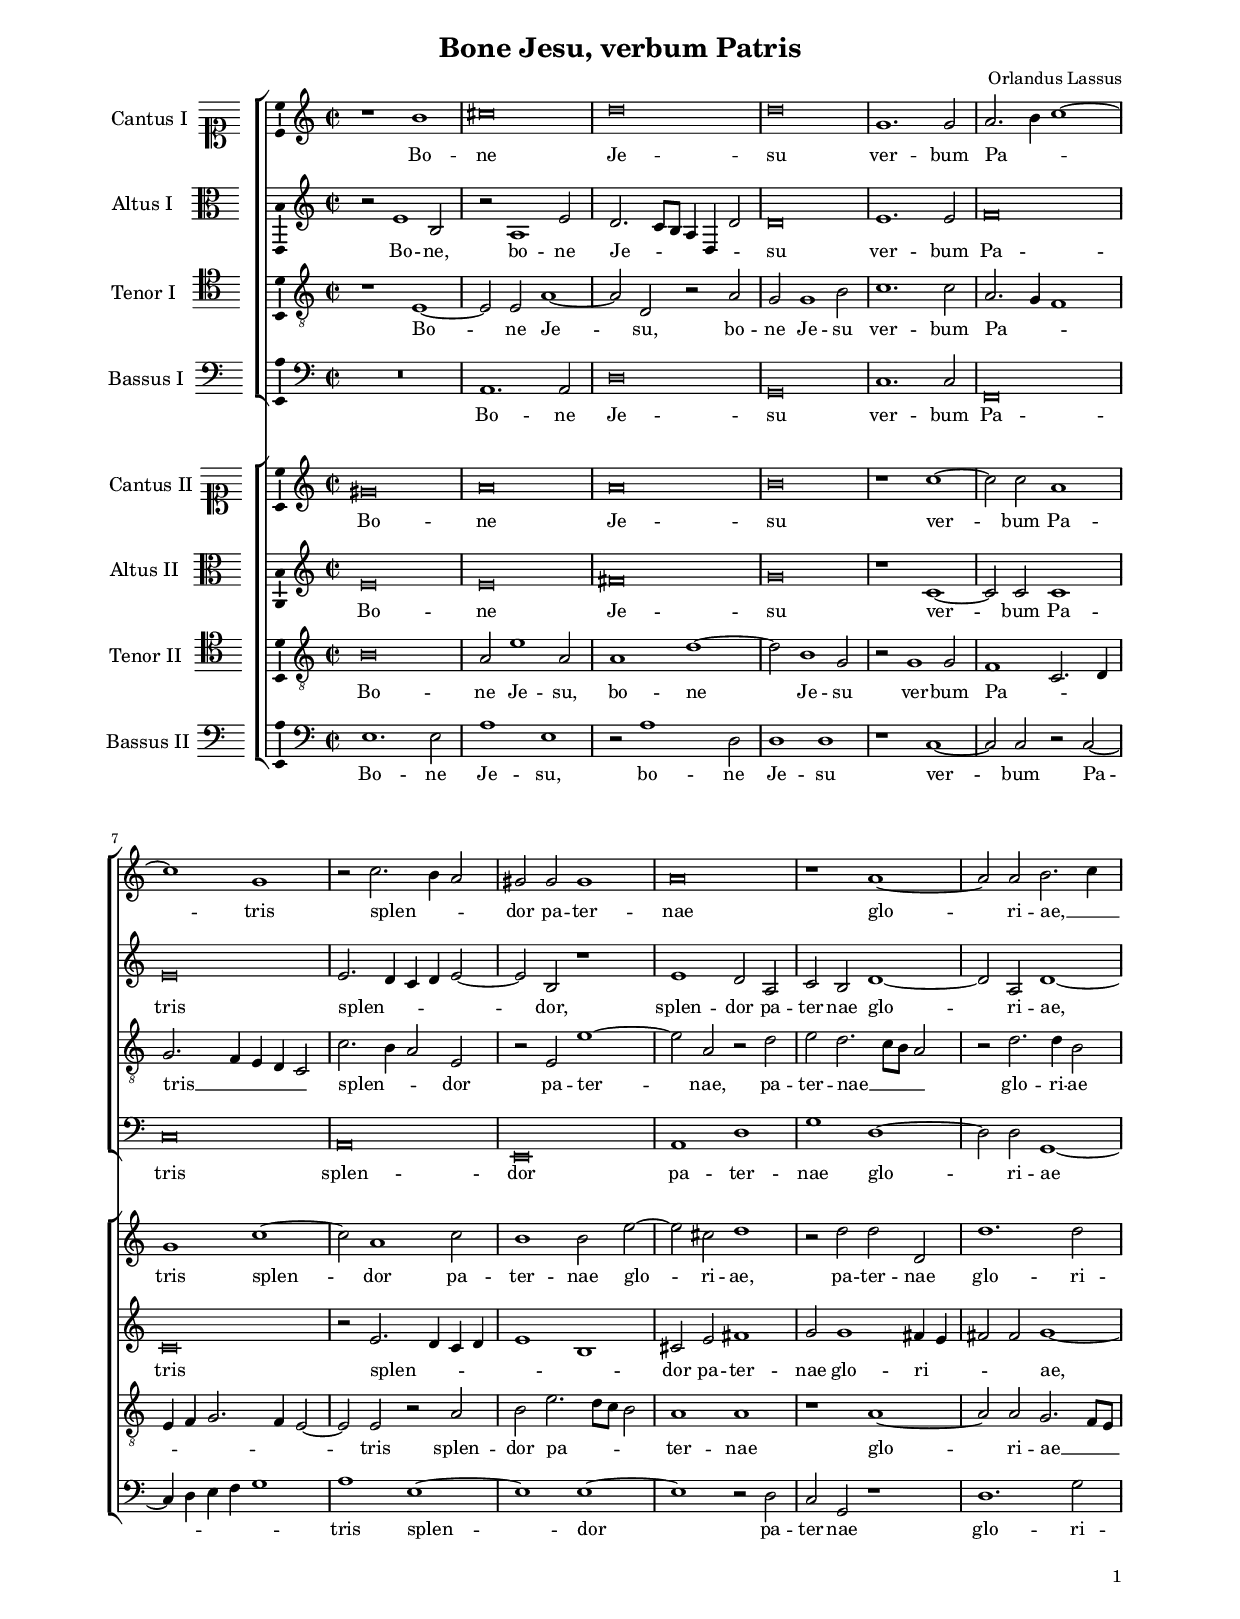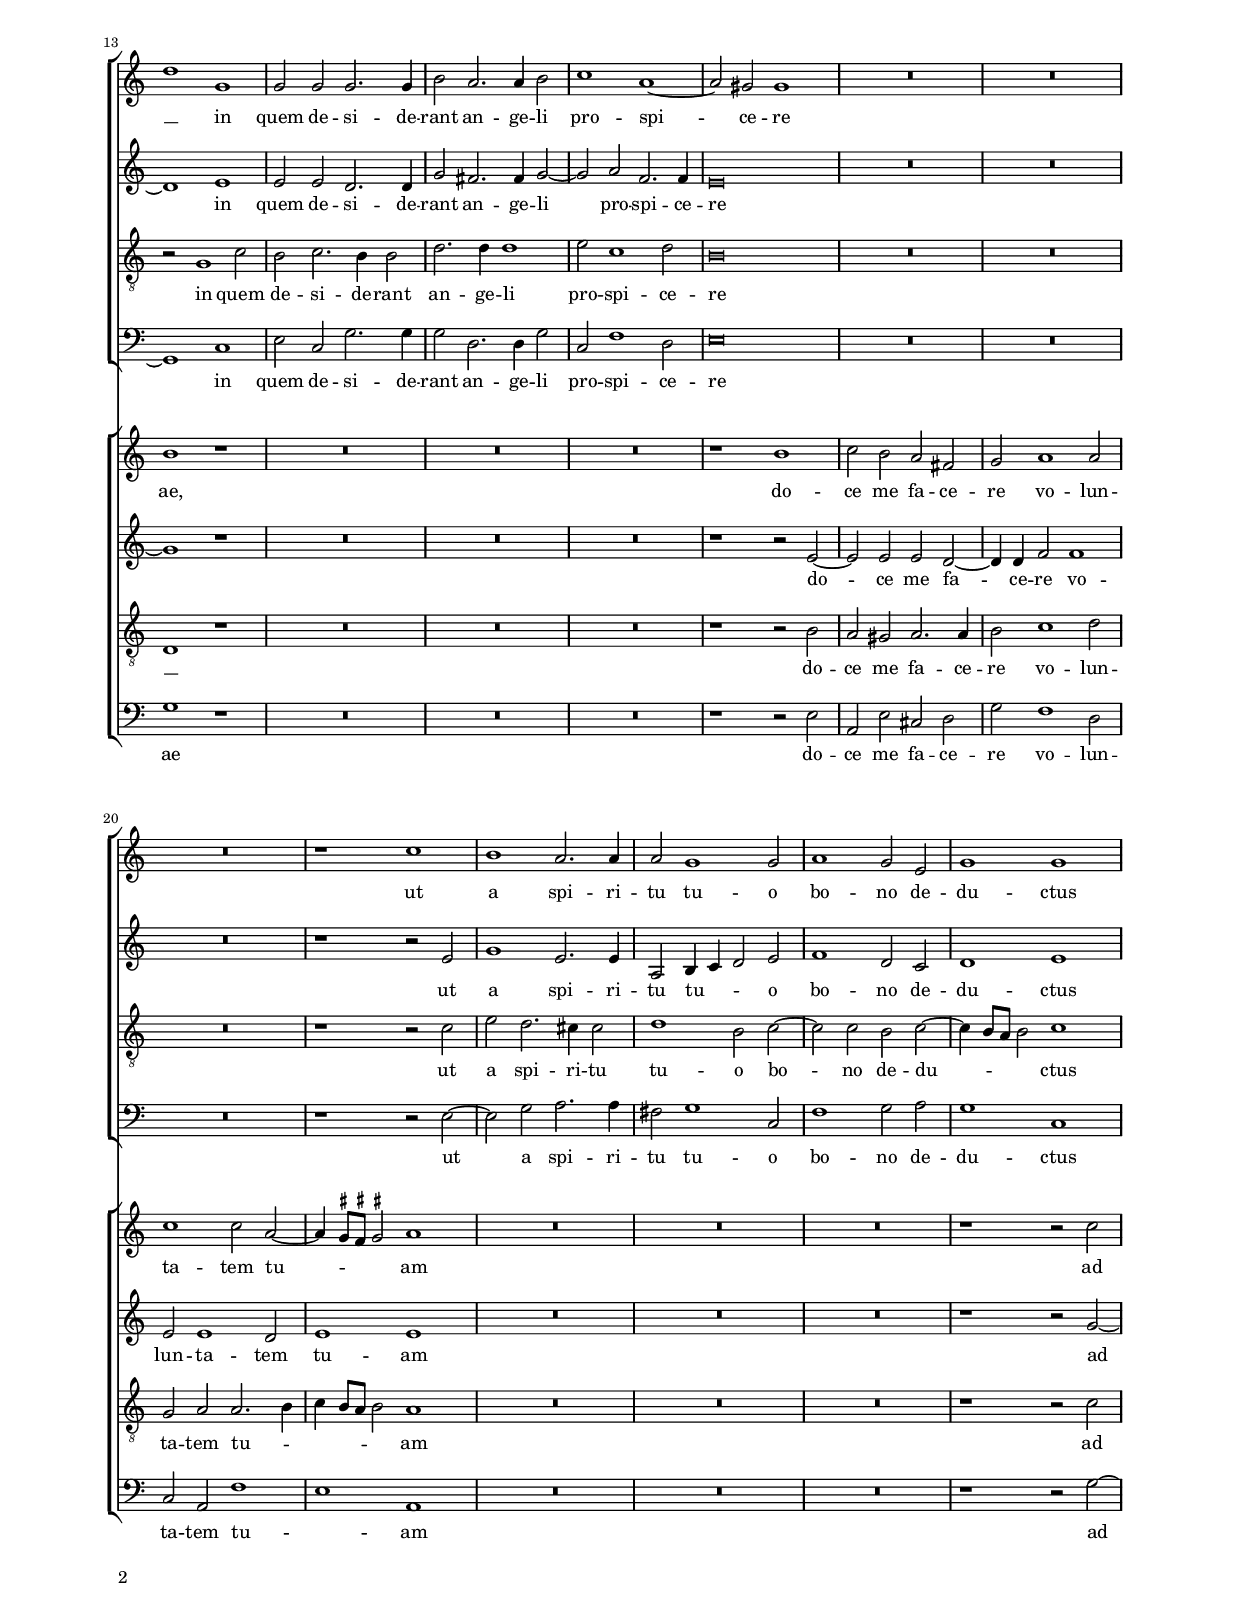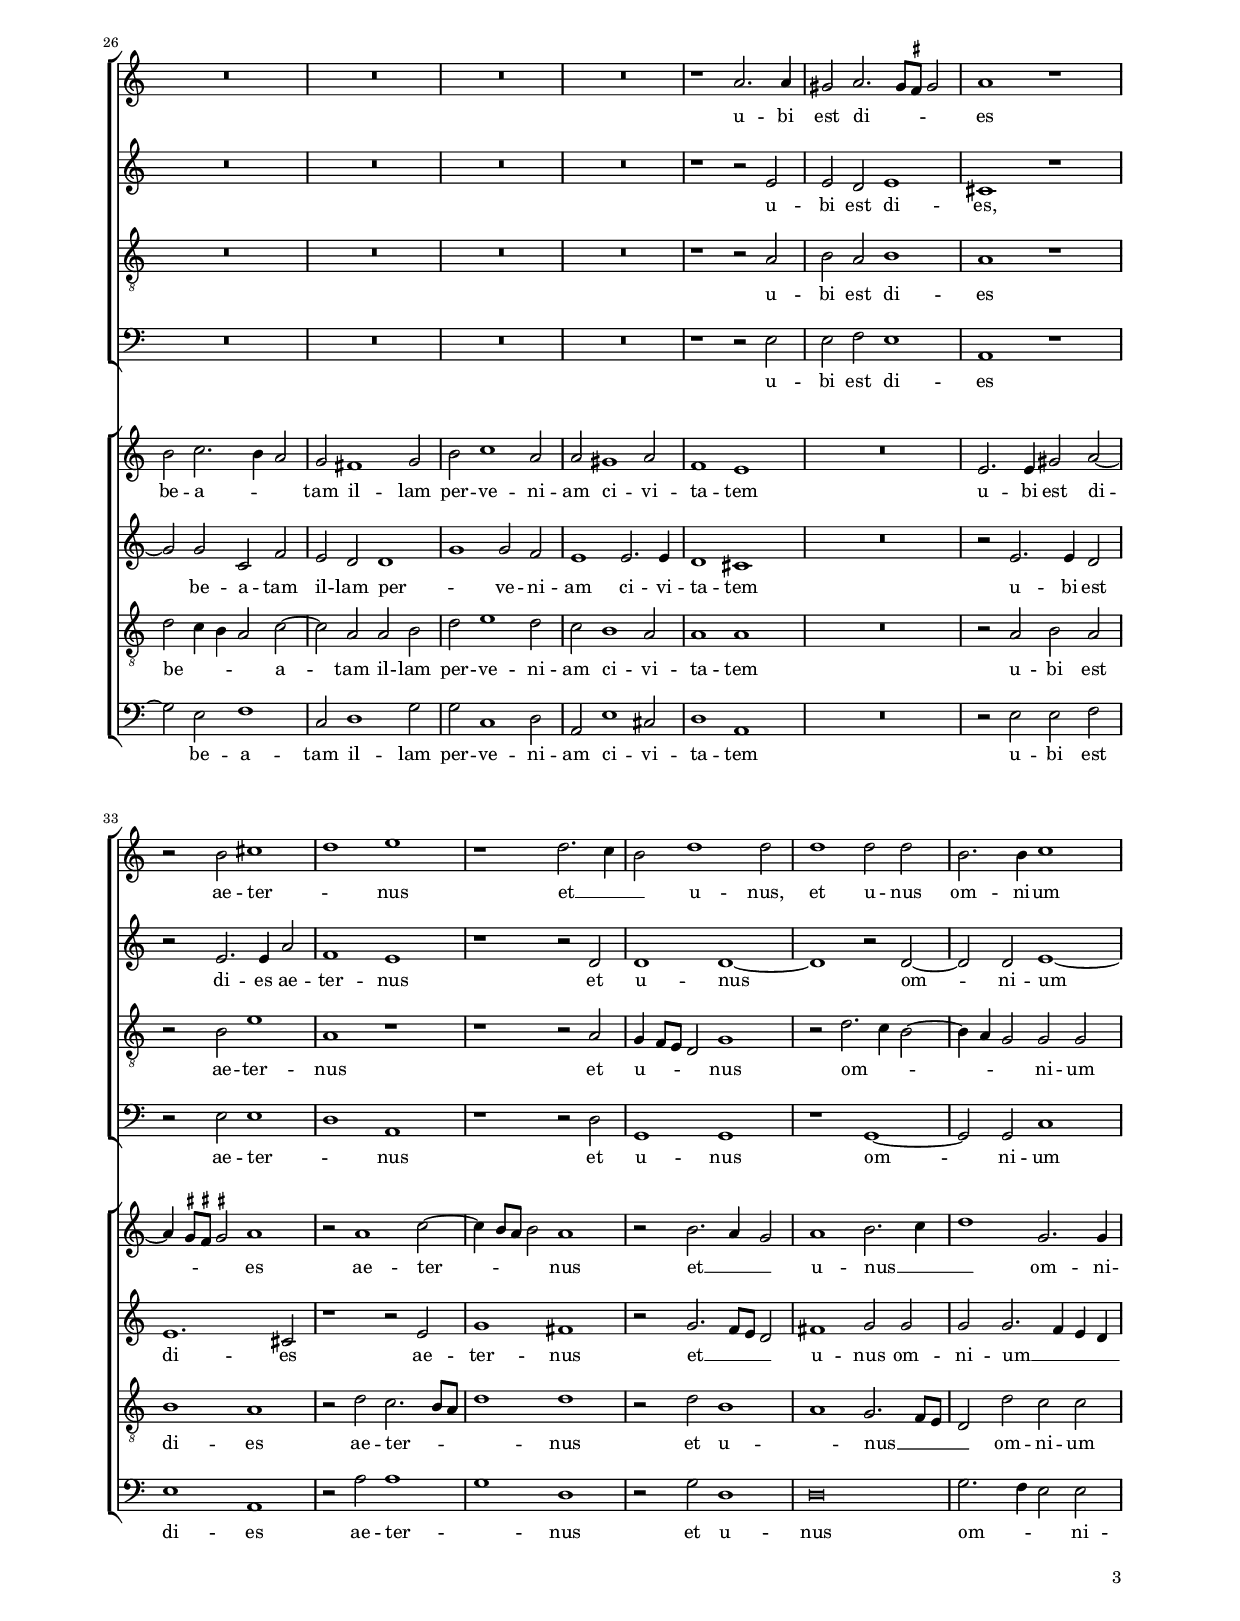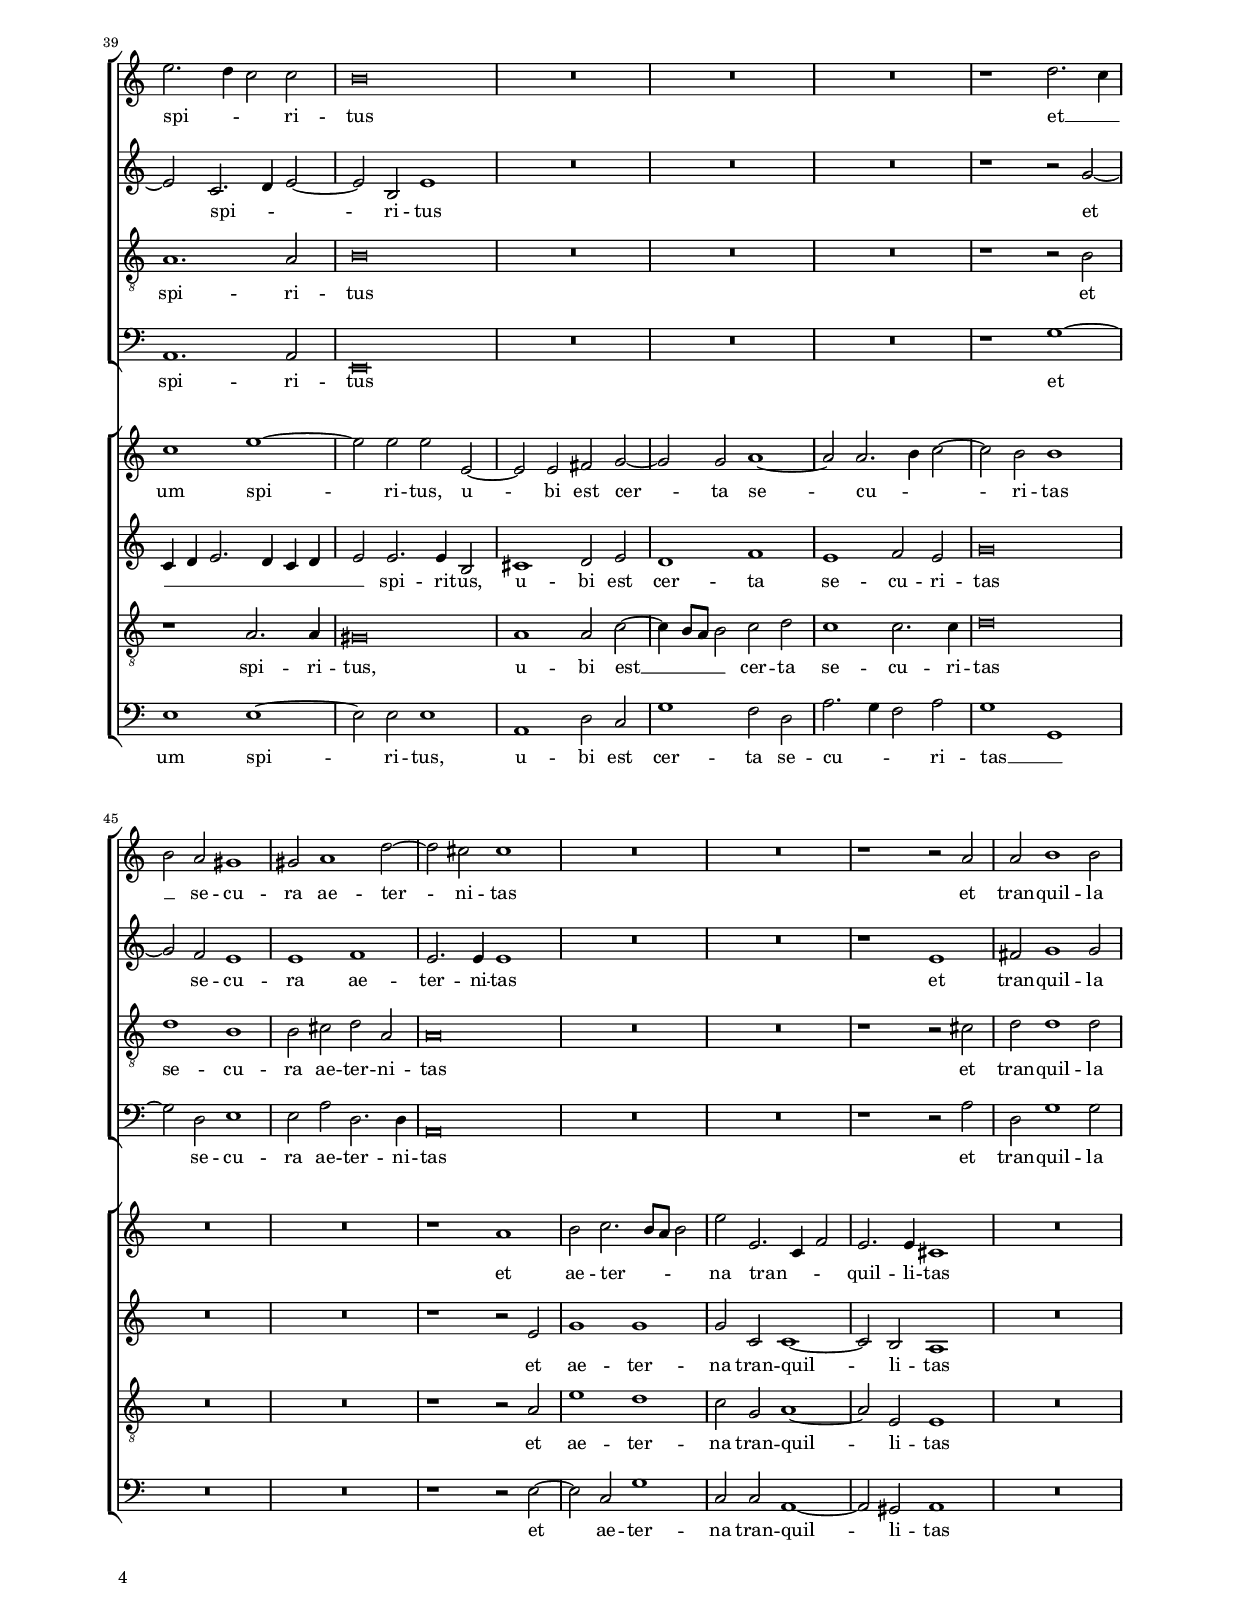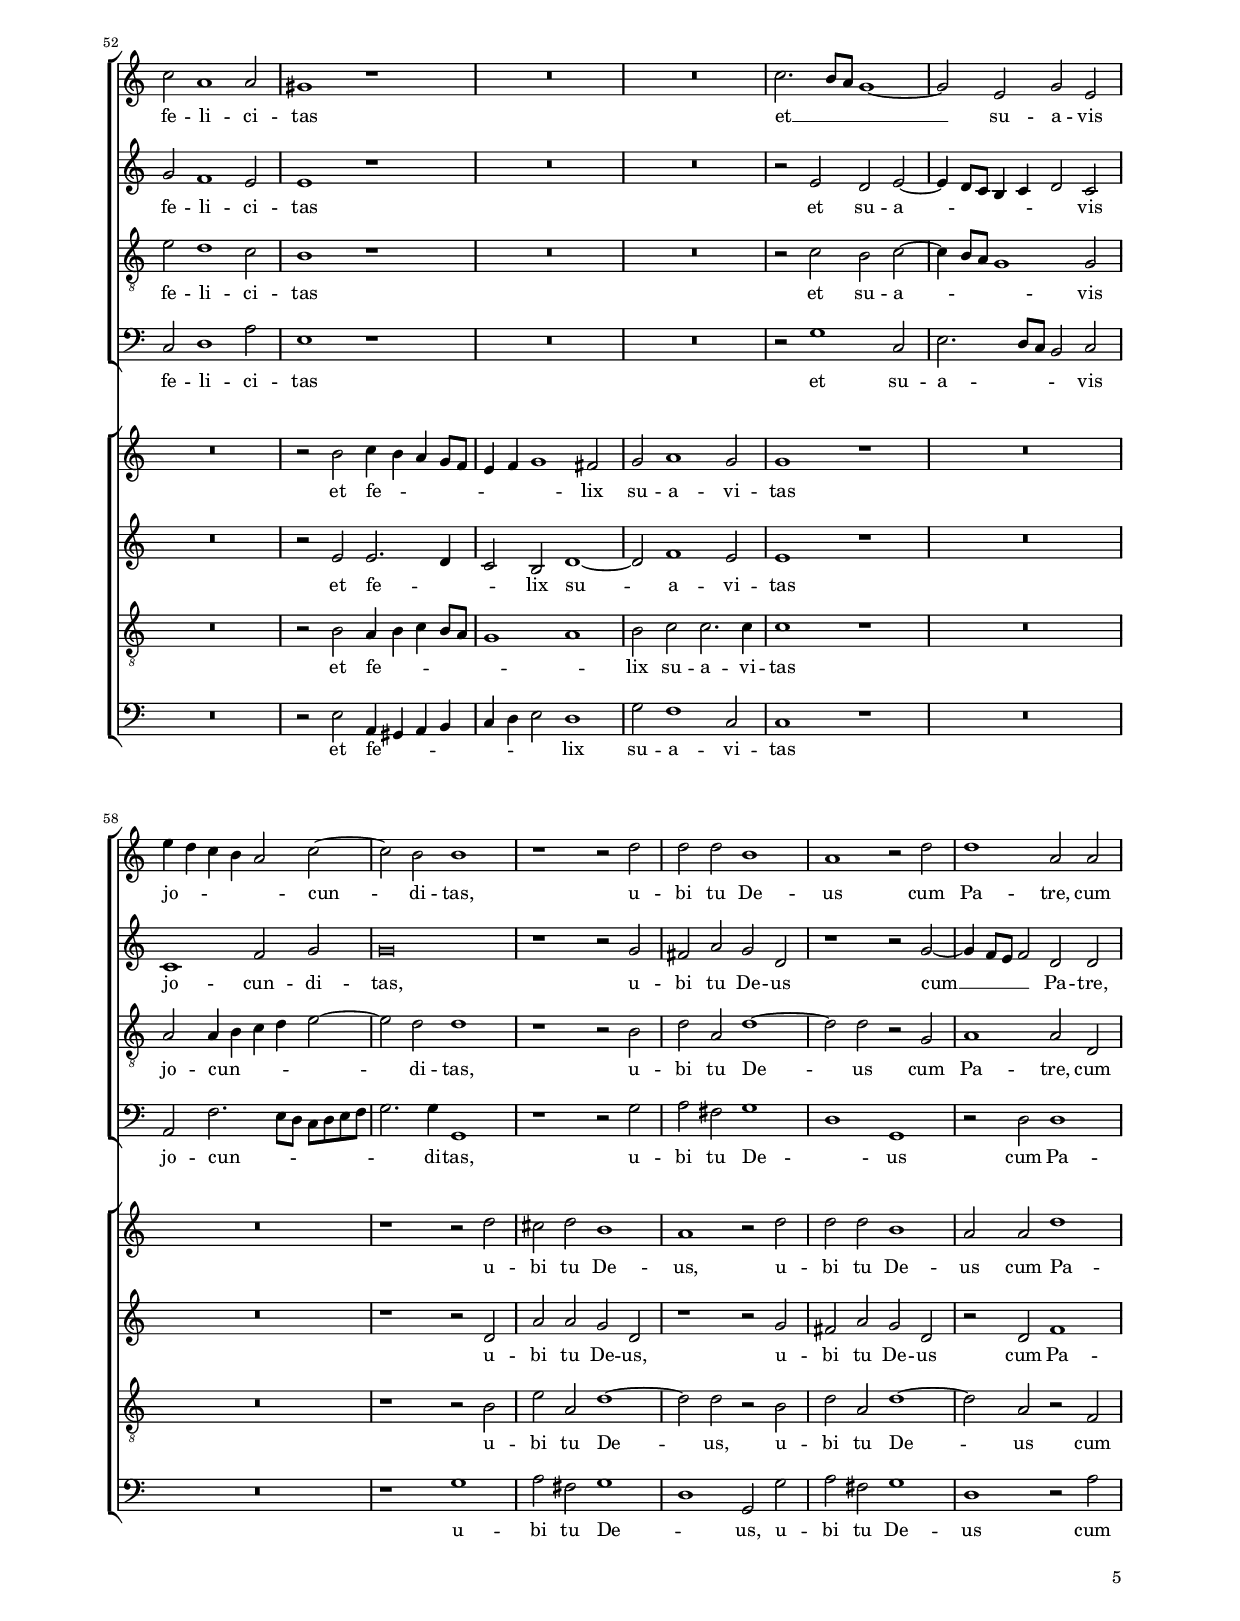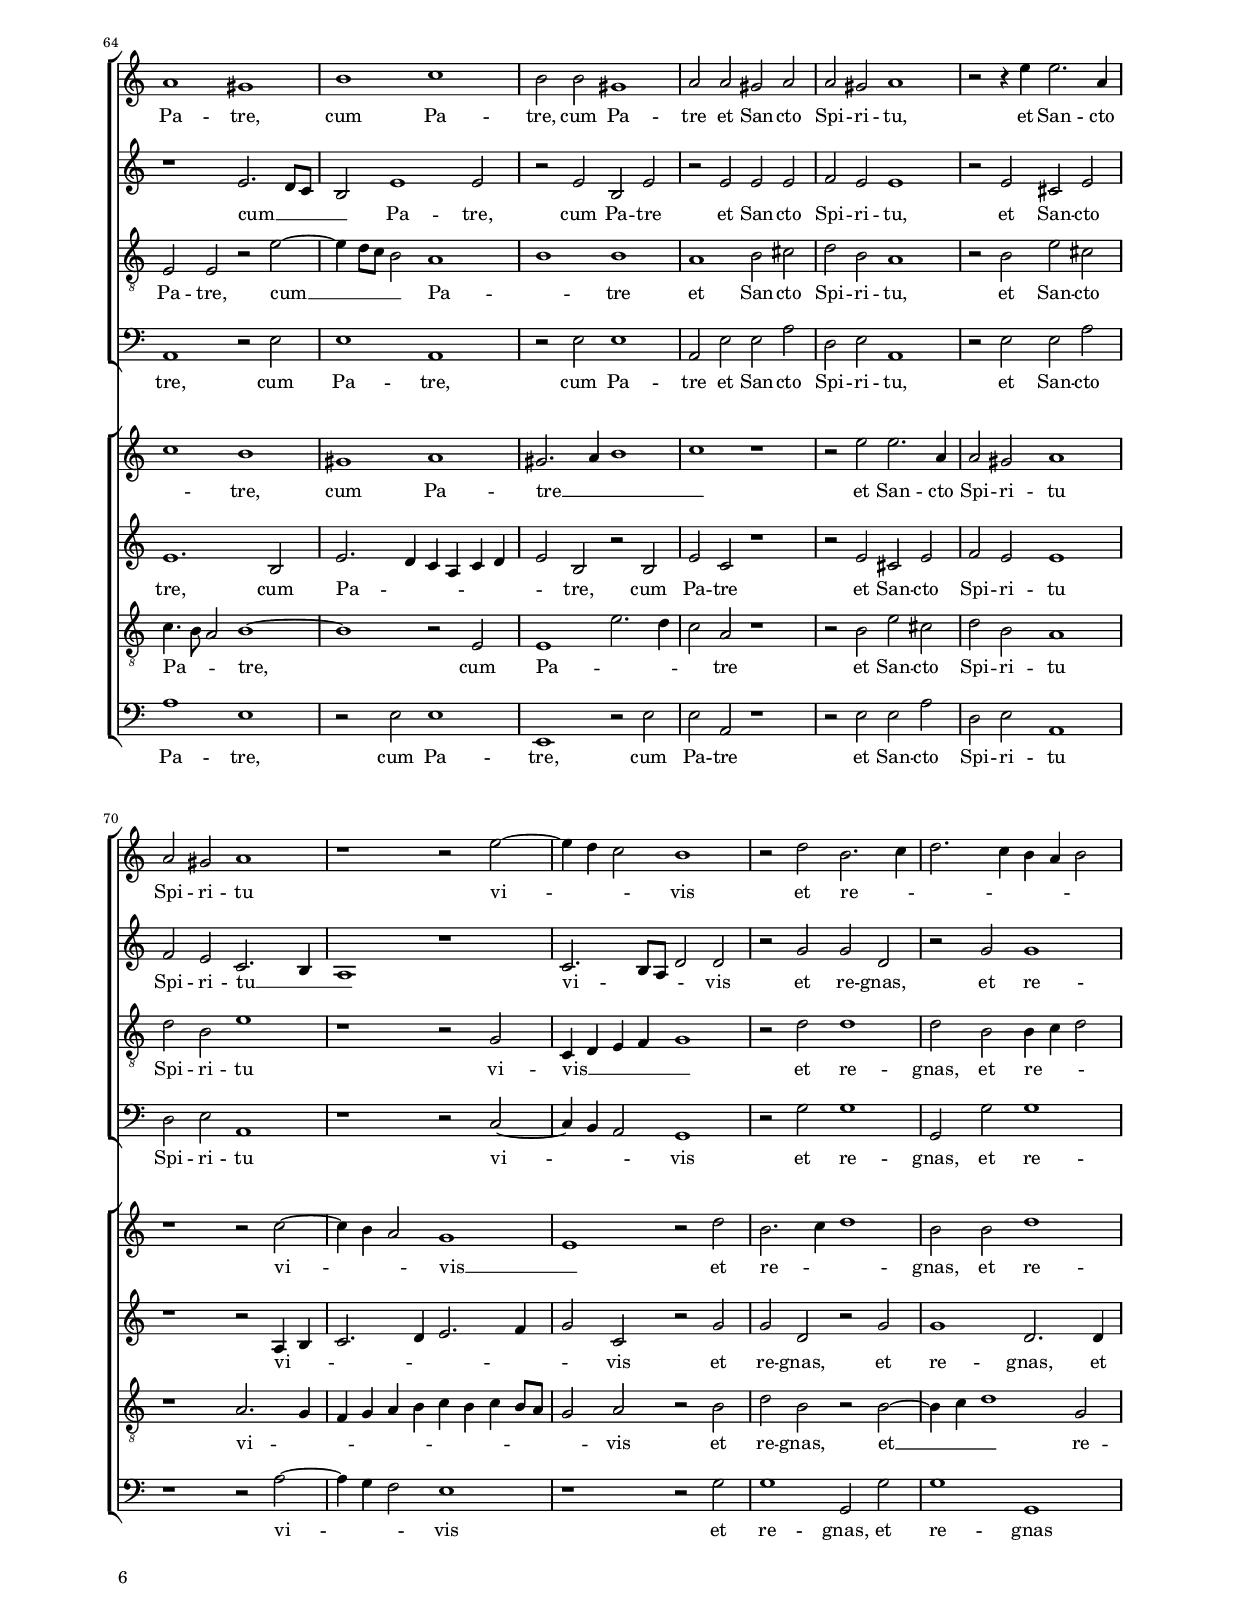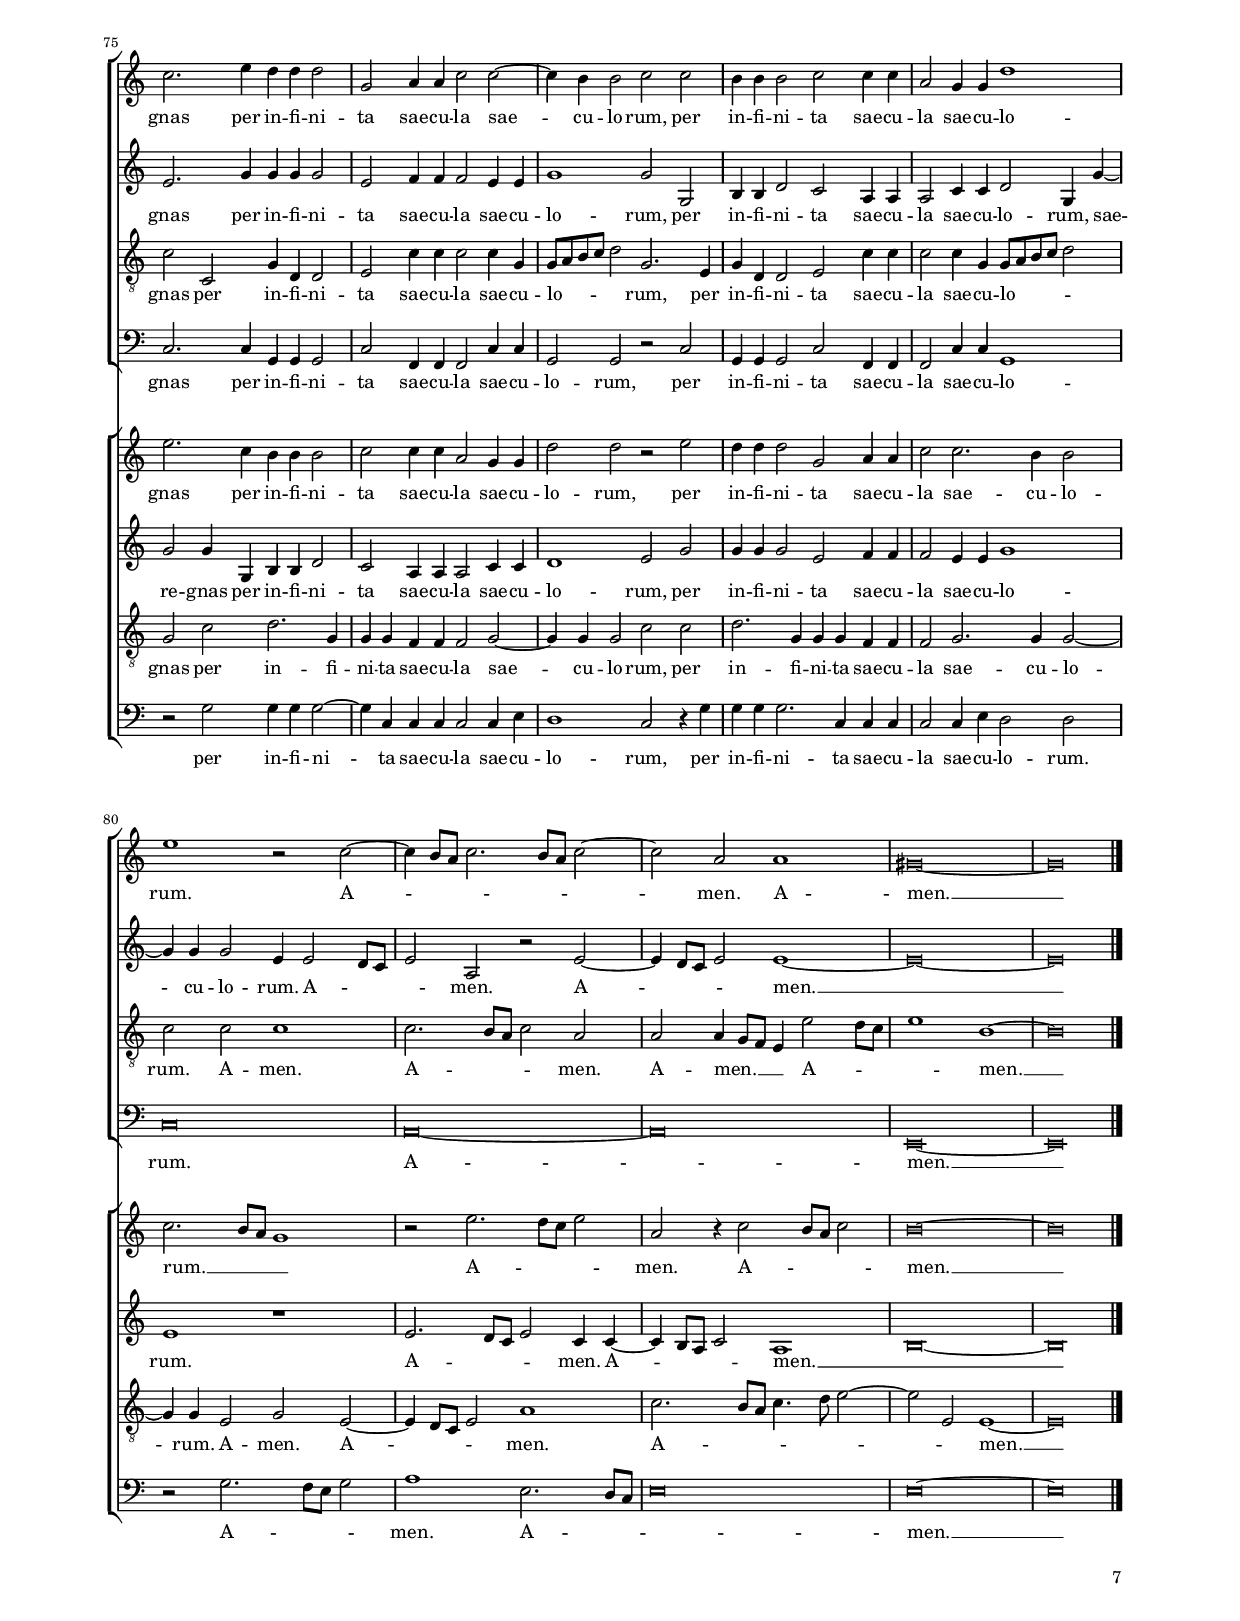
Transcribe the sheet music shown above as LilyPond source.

\header 
{
	title="Bone Jesu, verbum Patris"
	composer="Orlandus Lassus"
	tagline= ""
}

\version "2.24.0"
\include "deutsch.ly"
#(set-global-staff-size 15)
% #(set-default-paper-size "letter")
#(ly:set-option 'point-and-click #f)


\paper
	{
	top-margin = 2 \cm
	bottom-margin = 1.4 \cm
	left-margin = 2 \cm
	right-margin = 2 \cm
	print-page-number = ##f
	ragged-bottom = ##f
	ragged-last-bottom = ##t
%   systems-per-page = 2
%   page-count = 6
	system-system-spacing = #'((basic-distance . 18) (minimum-distance . 14) (padding . 7) (strechability . 250))
	oddFooterMarkup=\markup   \fill-line { "" \fromproperty #'page:page-number-string }
	evenFooterMarkup=\markup  \fill-line { \fromproperty #'page:page-number-string "" }
	last-bottom-spacing = #'((basic-distance . 12) (minimum-distance . 7) (padding . 4))
%   systems-per-page = 2
	}


global =  
	{
	\key c \major
	\time 2/2 \set Score.measureLength = #(ly:make-moment 2/1)
	\skip 1*2*84 \bar "|."
	}

	ficta = { \once \set suggestAccidentals = ##t }
	
	forget = #(define-music-function (music) (ly:music?) #{
	\accidentalStyle forget
	$music
	\accidentalStyle default
	#})

	
incipitcantusprimus = \markup { \score {
	{
	\set Staff.instrumentName = \markup { \fontsize #1 "Cantus I" }
	\key c \major
	\clef soprano
	s4 \bar ""
	}
	\layout  {
	raggedright = ##t
	indent = 1.6 \cm
	line-width = 2.4\cm
	\context { \Staff \remove Time_signature_engraver }
	\override Staff.Clef.Y-extent = #'(0 . 0)
	}} \hspace #1 }
      
incipitaltusprimus = \markup { \score {
	{
	\set Staff.instrumentName = \markup { \fontsize #1 "Altus I" }
	\key c \major
	\clef alto
	s4 \bar ""
	}
	\layout  {
	raggedright = ##t
	indent = 1.6 \cm
	line-width = 2.4\cm
	\context { \Staff \remove Time_signature_engraver }
	\override Staff.Clef.Y-extent = #'(0 . 0)
	}} \hspace #1 }
      
incipittenorprimus = \markup { \score {
	{
	\set Staff.instrumentName = \markup { \fontsize #1 "Tenor I" }
	\key c \major
	\clef tenor
	s4 \bar ""
	}
	\layout  {
	raggedright = ##t
	indent = 1.6 \cm
	line-width = 2.4\cm
	\context { \Staff \remove Time_signature_engraver }
	\override Staff.Clef.Y-extent = #'(0 . 0)
	}} \hspace #1 }


incipitbassusprimus = \markup { \score {
	{
	\set Staff.instrumentName = \markup { \fontsize #1 "Bassus I" }
	\key c \major
	\clef bass
	s4 \bar ""
	}
	\layout  {
	raggedright = ##t
	indent = 1.6 \cm
	line-width = 2.4\cm
	\context { \Staff \remove Time_signature_engraver }
	\override Staff.Clef.Y-extent = #'(0 . 0)
	}} \hspace #1 }

incipitcantussecundus = \markup { \score {
	{
	\set Staff.instrumentName = \markup { \fontsize #1 "Cantus II" }
	\key c \major
	\clef soprano
	s4 \bar ""
	}
	\layout  {
	raggedright = ##t
	indent = 1.6 \cm
	line-width = 2.4\cm
	\context { \Staff \remove Time_signature_engraver }
	\override Staff.Clef.Y-extent = #'(0 . 0)
	}} \hspace #1 }


incipitaltussecundus = \markup { \score {
	{
	\set Staff.instrumentName = \markup { \fontsize #1 "Altus II" }
	\key c \major
	\clef alto
	s4 \bar ""
	}
	\layout  {
	raggedright = ##t
	indent = 1.6 \cm
	line-width = 2.4\cm
	\context { \Staff \remove Time_signature_engraver }
	\override Staff.Clef.Y-extent = #'(0 . 0)
	}} \hspace #1 }


incipittenorsecundus = \markup { \score {
	{
	\set Staff.instrumentName = \markup { \fontsize #1 "Tenor II" }
	\key c \major
	\clef tenor
	s4 \bar ""
	}
	\layout  {
	raggedright = ##t
	indent = 1.6 \cm
	line-width = 2.4\cm
	\context { \Staff \remove Time_signature_engraver }
	\override Staff.Clef.Y-extent = #'(0 . 0)
	}} \hspace #1 }	


incipitbassussecundus = \markup { \score {
	{
	\set Staff.instrumentName = \markup { \fontsize #1 "Bassus II" }
	\key c \major
	\clef bass
	s4 \bar ""
	}
	\layout  {
	raggedright = ##t
	indent = 1.6 \cm
	line-width = 2.4\cm
	\context { \Staff \remove Time_signature_engraver }
	\override Staff.Clef.Y-extent = #'(0 . 0)
	}} \hspace #1 }


cantusprimus =  \relative c''
	{
	r1 h
	cis\breve
	d\breve
	d\breve
%5
	g,1. g2 |
	a2. h4 c1~
	c1 g
	r2 c2. h4 a2
	gis2 gis gis1
%10
	a\breve |
	r1 a~
	a2 a h2. c4
	d1 g,
	g2 g g2. g4
%15
	h2 a2. a4 h2 |
	c1 a~
	a2 gis gis1
	R\breve
	R\breve
%20
	R\breve |
	r1 c
	h1 a2. a4
	a2 g1 g2
	a1 g2 e
%25
	g1 g |
	R\breve
	R\breve
	R\breve
	R\breve
%30
	r1 a2. a4 |
	gis2 a2. gis8 \ficta fis gis2
	a1 r
	r2 h cis1
	d e
%35
	r1 d2. c4 |
	h2 d1 d2
	d1 d2 d
	h2. h4 c1
	e2. d4 c2 c
%40
	h\breve |
	R\breve
	R\breve
	R\breve
	r1 d2. c4
%45
	h2 a gis1
	gis2 a1 d2~
	d2 cis cis1
	R\breve
	R\breve
%50
	r1 r2 a |
	a2 h1 h2
	c2 a1 a2
	gis1 r
	R\breve
%55
	R\breve |
	c2. h8 a g1~
	g2 e g e
	e'4 d c h a2 c~
	c2 h h1
%60
	r1 r2 d |
	d2 d h1
	a1 r2 d
	d1 a2 a
	a1 gis
%65
	h1 c |
	h2 h gis1
	a2 a gis a
	a2 gis a1
	r2 r4 e' e2. a,4
%70
	a2 gis a1 |
	r1 r2 e'~
	e4 d c2 h1
	r2 d h2. c4
	d2. c4 h a h2
%75
	c2. e4 d d d2 |
	g,2 a4 a c2 c~
	c4 h h2 c c
	h4 h h2 c c4 c
	a2 g4 g d'1
%80
	e1 r2 c~ |
	c4 h8 a c2. h8 a c2~
	c2 a a1
	gis\breve~
	gis\breve |
	}

altusprimus =  \relative c' 
	{
	r2 e1 h2
	r2 a1 e'2
	d2. c8 h a4 d, d'2
	d\breve
%5
	e1. e2 |
	f\breve
	e\breve
	e2. d4 c d e2~
	e2 h r1
%10
	e1 d2 a |
	c2 h d1~
	d2 a d1~
	d1 e
	e2 e d2. d4
%15
	g2 fis2. fis4 g2~ |
	g2 a f2. f4
	e\breve
	R\breve
	R\breve
%20
	R\breve |
	r1 r2 e
	g1 e2. e4
	a,2 h4 c d2 e
	f1 d2 c
%25
	d1 e |
	R\breve
	R\breve
	R\breve
	R\breve
%30
	r1 r2 e |
	e2 d e1
	cis1 r
	r2 e2. e4 a2
	f1 e
%35
	r1 r2 d |
	d1 d~
	d1 r2 d~
	d2 d e1~
	e2 c2. d4 e2~
%40
	e2 h e1 |
	R\breve
	R\breve
	R\breve
	r1 r2 g~
%45
	g2 f e1 |
	e1 f
	e2. e4 e1
	R\breve
	R\breve
%50
	r1 e |
	fis2 g1 g2
	g2 f1 e2
	e1 r
	R\breve
%55
	R\breve |
	r2 e d e~
	e4 d8 c h4 c d2 c
	c1 f2 g
	g\breve
%60
	r1 r2 g |
	fis2 a g d
	r1 r2 g~
	g4 f8 e f2 d d
	r1 e2. d8 c
%65
	h2 e1 e2 |
	r2 e h e
	r2 e e e
	f2 e e1
	r2 e cis e
%70
	f2 e c2. h4 |
	a1 r
	c2. h8 a d2 d
	r2 g g d
	r2 g g1
%75
	e2. g4 g g g2 |
	e2 f4 f f2 e4 e
	g1 g2 g,
	h4 h d2 c a4 a
	a2 c4 c d2 g,4 g'~
%80
	g4 g g2 e4 e2 d8 c |
	e2 a, r e'~
	e4 d8 c e2 e1~
	e\breve~
	e\breve |
	}

tenorprimus =  \relative c' 
	{
	r1 e,~
	e2 e a1~
	a2 d, r a'
	g2 g1 h2
%5
	c1. c2 |
	a2. g4 f1
	g2. f4 e d c2
	c'2. h4 a2 e
	r2 e e'1~
%10
	e2 a, r d |
	e2 d2. c8 h a2
	r2 d2. d4 h2
	r2 g1 c2
	h2 c2. h4 h2
%15
	d2. d4 d1 |
	e2 c1 d2
	h\breve
	R\breve
	R\breve
%20
	R\breve |
	r1 r2 c
	e2 d2. cis4 cis2
	d1 h2 c~
	c2 c h c~
%25
	c4 h8 a h2 c1 |
	R\breve
	R\breve
	R\breve
	R\breve
%30
	r1 r2 a |
	h2 a h1
	a1 r
	r2 h e1
	a,1 r
%35
	r1 r2 a |
	g4 f8 e d2 g1
	r2 d'2. c4 h2~
	h4 a g2 g g
	a1. a2
%40
	h\breve |
	R\breve
	R\breve
	R\breve
	r1 r2 h
%45
	d1 h |
	h2 cis d a
	a\breve
	R\breve
	R\breve
%50
	r1 r2 cis |
	d2 d1 d2
	e2 d1 c2
	h1 r
	R\breve
%55
	R\breve |
	r2 c h c~
	c4 h8 a g1 g2
	a2 a4 h c d e2~
	e2 d d1
%60
	r1 r2 h |
	d2 a d1~
	d2 d r g,
	a1 a2 d,
	e2 e r e'~
%65
	e4 d8 c h2 a1 |
	h1 h
	a1 h2 cis
	d2 h a1
	r2 h e cis
%70
	d2 h e1 |
	r1 r2 g,
	c,4 d e f g1
	r2 d' d1
	d2 h h4 c d2
%75
	c2 c, g'4 d d2 |
	e2 c'4 c c2 c4 g
	g8 a h c d2 g,2. e4
	g4 d d2 e c'4 c
	c2 c4 g g8 a h c d2
%80
	c2 c c1 |
	c2. h8 a c2 a
	a2 a4 g8 f e4 e'2 d8 c
	e1 h~
	h\breve |
	}

bassusprimus  =  \relative c 
	{
	R\breve
	a1. a2
	d\breve
	g,\breve
%5
	c1. c2 |
	f,\breve
	c'\breve
	a\breve
	e\breve
%10
	a1 d |
	g1 d~
	d2 d g,1~
	g1 c
	e2 c g'2. g4
%15
	g2 d2. d4 g2 |
	c,2 f1 d2
	e\breve
	R\breve
	R\breve
%20
	R\breve |
	r1 r2 e~
	e2 g a2. a4
	fis2 g1 c,2
	f1 g2 a
%25
	g1 c, |
	R\breve
	R\breve
	R\breve
	R\breve
%30
	r1 r2 e |
	e2 f e1
	a,1 r
	r2 e' e1
	d1 a
%35
	r1 r2 d |
	g,1 g
	r1 g~
	g2 g c1
	a1. a2
%40
	e\breve |
	R\breve
	R\breve
	R\breve
	r1 g'~
%45
	g2 d e1 |
	e2 a d,2. d4
	a\breve
	R\breve
	R\breve
%50
	r1 r2 a' |
	d,2 g1 g2
	c,2 d1 a'2
	e1 r
	R\breve
%55
	R\breve |
	r2 g1 c,2
	e2. d8 c h2 c
	a2 f'2. e8 d c[ d e f]
	g2. g4 g,1
%60
	r1 r2 g' |
	a2 fis g1
	d g,
	r2 d' d1
	a1 r2 e'
%65
	e1 a, |
	r2 e' e1
	a,2 e' e a
	d,2 e a,1
	r2 e' e a
%70
	d,2 e a,1 |
	r1 r2 c~
	c4 h a2 g1
	r2 g' g1
	g,2 g' g1
%75
	c,2. c4 g g g2 |
	c2 f,4 f f2 c'4 c
	g2 g r c
	g4 g g2 c f,4 f
	f2 c'4 c g1
%80
	c\breve |
	a\breve~
	a\breve
	e\breve~
	e\breve |
	}

cantussecundus =  \relative c''
	{
	gis\breve
	a\breve
	a\breve
	h\breve
%5
	r1 c~ |
	c2 c a1
	g1 c~
	c2 a1 c2
	h1 h2 e~
%10
	e2 cis d1 |
	r2 d d d,
	d'1. d2
	h1 r
	R\breve
%15
	R\breve |
	R\breve
	r1 h
	c2 h a fis
	g2 a1 a2
%20
	c1 c2 a~ |
	a4 \ficta gis8 \ficta fis \ficta gis!2 a1
	R\breve
	R\breve
	R\breve
%25
	r1 r2 c |
	h2 c2. h4 a2
	g2 fis1 g2
	h2 c1 a2
	a2 gis1 a2
%30
	f1 e |
	R\breve
	e2. e4 gis2 a~
	a4 \ficta gis8 \ficta fis \ficta gis!2 a1
	r2 a1 c2~
%35
	c4 h8 a h2 a1 |
	r2 h2. a4 g2
	a1 h2. c4
	d1 g,2. g4
	c1 e~
%40
	e2 e e e,~ |
	e2 e fis g~
	g2 g a1~
	a2 a2. h4 c2~
	c2 h h1
%45
	R\breve |
	R\breve
	r1 a
	h2 c2. h8 a h2
	e2 e,2. c4 f2
%50
	e2. e4 cis1 |
	R\breve
	R\breve
	r2 h' c4 h a g8 f
	e4 f g1 fis2
%55
	g2 a1 g2 |
	g1 r
	R\breve
	R\breve
	r1 r2 d'
%60
	cis2 d h1 |
	a1 r2 d
	d2 d h1
	a2 a d1
	c1 h
%65
	gis1 a |
	gis2. a4 h1
	c1 r
	r2 e e2. a,4
	a2 gis a1
%70
	r1 r2 c~ |
	c4 h a2 g1
	e1 r2 d'
	h2. c4 d1
	h2 h d1
%75
	e2. c4 h h h2 |
	c2 c4 c a2 g4 g
	d'2 d r e
	d4 d d2 g, a4 a
	c2 c2. h4 h2
%80
	c2. h8 a g1
	r2 e'2. d8 c e2
	a,2 r4 c2 h8 a c2
	h\breve~
	h\breve |
	}

altussecundus =  \relative c'
	{
	e\breve
	e\breve
	fis\breve
	g\breve
%5
	r1 c,~ |
	c2 c c1
	c\breve
	r2 e2. d4 c d
	e1 h
%10
	cis2 e fis1 |
	g2 g1 fis4 e
	fis2 fis g1~
	g1 r
	R\breve
%15
	R\breve |
	R\breve
	r1 r2 e~
	e2 e e d~
	d4 d f2 f1
%20
	e2 e1 d2 |
	e1 e
	R\breve
	R\breve
	R\breve
%25
	r1 r2 g~ |
	g2 g c, f
	e2 d d1
	g1 g2 f
	e1 e2. e4
%30
	d1 cis |
	R\breve
	r2 e2. e4 d2
	e1. cis2
	r1 r2 e
%35
	g1 fis |
	r2 g2. f8 e d2
	fis1 g2 g
	g2 g2. f4 e d
	c4 d e2. d4 c d
%40
	e2 e2. e4 h2 |
	cis1 d2 e
	d1 f
	e1 f2 e
	g\breve
%45
	R\breve |
	R\breve
	r1 r2 e
	g1 g
	g2 c, c1~
%50
	c2 h a1 |
	R\breve
	R\breve
	r2 e' e2. d4
	c2 h d1~
%55
	d2 f1 e2 |
	e1 r
	R\breve
	R\breve
	r1 r2 d
%60
	a'2 a g d |
	r1 r2 g
	fis2 a g d
	r2 d f1
	e1. h2
%65
	e2. d4 c a c d |
	e2 h r h
	e2 c r1
	r2 e cis e
	f2 e e1
%70
	r1 r2 a,4 h |
	c2. d4 e2. f4
	g2 c, r g'
	g2 d r g
	g1 d2. d4
%75
	g2 g4 g, h h d2 |
	c2 a4 a a2 c4 c
	d1 e2 g
	g4 g g2 e f4 f
	f2 e4 e g1
%80
	e1 r |
	e2. d8 c e2 c4 c~
	c4 h8 a c2 a1
	h\breve~
	h\breve |
	}

tenorsecundus =  \relative c'
	{
	h\breve
	a2 e'1 a,2
	a1 d~
	d2 h1 g2
%5
	r2 g1 g2 |
	f1 c2. d4
	e4 f g2. f4 e2~
	e2 e r a
	h2 e2. d8 c h2
%10
	a1 a |
	r1 a~
	a2 a g2. f8 e
	d1 r
	R\breve
%15
	R\breve |
	R\breve
	r1 r2 h'
	a2 gis a2. a4
	h2 c1 d2
%20
	g,2 a a2. h4 |
	c4 h8 a h2 a1
	R\breve
	R\breve
	R\breve
%25
	r1 r2 c |
	d2 c4 h a2 c~
	c2 a a h
	d2 e1 d2
	c2 h1 a2
%30
	a1 a |
	R\breve
	r2 a h a
	h1 a
	r2 d c2. h8 a
%35
	d1 d |
	r2 d h1
	a1 g2. f8 e
	d2 d' c c
	r1 a2. a4
%40
	gis\breve |
	a1 a2 c~
	c4 h8 a h2 c d
	c1 c2. c4
	d\breve
%45
	R\breve |
	R\breve
	r1 r2 a
	e'1 d
	c2 g a1~
%50
	a2 e e1 |
	R\breve
	R\breve
	r2 h' a4 h c h8 a
	g1 a
%55
	h2 c c2. c4 |
	c1 r
	R\breve
	R\breve
	r1 r2 h
%60
	e2 a, d1~ |
	d2 d r h
	d2 a d1~
	d2 a r f
	c'4. h8 a2 h1~
%65
	h1 r2 e, |
	e1 e'2. d4
	c2 a r1
	r2 h e cis
	d2 h a1
%70
	r1 a2. g4 |
	f4 g a h c h c h8 a
	g2 a r h
	d2 h r h~
	h4 c d1 g,2
%75
	g2 c d2. g,4 |
	g4 g f f f2 g~
	g4 g g2 c c
	d2. g,4 g g f f
	f2 g2. g4 g2~
%80
	g4 g e2 g e~ |
	e4 d8 c e2 a1
	c2. h8 a c4. d8 e2~
	e2 e, e1~
	e\breve |
	}

bassussecundus =  \relative c
	{
	e1. e2
	a1 e
	r2 a1 d,2
	d1 d
%5
	r1 c~ |
	c2 c r c~
	c4 d e f g1
	a1 e~
	e1 e~
%10
	e1 r2 d |
	c2 g r1
	d'1. g2
	g1 r
	R\breve
%15
	R\breve
	R\breve
	r1 r2 e
	a,2 e' cis d
	g2 f1 d2
%20
	c2 a f'1 |
	e1 a,
	R\breve
	R\breve
	R\breve
%25
	r1 r2 g'~ |
	g2 e f1
	c2 d1 g2
	g2 c,1 d2
	a2 e'1 cis2
%30
	d1 a |
	R\breve
	r2 e' e f
	e1 a,
	r2 a' a1
%35
	g1 d |
	r2 g d1
	d\breve
	g2. f4 e2 e
	e1 e~
%40
	e2 e e1 |
	a,1 d2 c
	g'1 f2 d
	a'2. g4 f2 a
	g1 g,
%45
	R\breve |
	R\breve
	r1 r2 e'~
	e2 c g'1
	c,2 c a1~
%50
	a2 gis a1 |
	R\breve
	R\breve
	r2 e' a,4 gis a h
	c4 d e2 d1
%55
	g2 f1 c2 |
	c1 r
	R\breve
	R\breve
	r1 g'
%60
	a2 fis g1 |
	d1 g,2 g'
	a2 fis g1
	d1 r2 a'
	a1 e
%65
	r2 e e1 |
	e,1 r2 e'
	e2 a, r1
	r2 e' e a
	d,2 e a,1
%70
	r1 r2 a'~ |
	a4 g f2 e1
	r1 r2 g
	g1 g,2 g'
	g1 g,
%75
	r2 g' g4 g g2~ |
	g4 c, c c c2 c4 e
	d1 c2 r4 g'
	g4 g g2. c,4 c c
	c2 c4 e d2 d
%80
	r2 g2. f8 e g2 |
	a1 e2. d8 c
	e\breve
	e\breve~
	e\breve |
	}


lyricscantusprimus = \lyricmode {
        Bo -- ne Je -- su ver -- bum Pa -- _ _ tris
        splen -- _ _ dor pa -- ter -- nae glo -- ri -- ae, __ _ _
        in quem de -- si -- de -- rant an -- ge -- li pro -- spi -- ce -- re
        ut a spi -- ri -- tu tu -- o bo -- no de -- du -- ctus
        u -- bi est di -- _ _ _ es ae -- ter -- _ nus
        et __ _ _ u -- nus,
        et u -- nus om -- ni -- um spi -- _ _ ri -- tus
        et __ _ _ se -- cu -- ra ae -- ter -- ni -- tas
        et tran -- quil -- la fe -- li -- ci -- tas
        et __ _ _ _ su -- a -- vis jo -- _ _ _ _ cun -- di -- tas,
        u -- bi tu De -- us
        cum Pa -- tre,
        cum Pa -- tre,
        cum Pa -- tre,
        cum Pa -- tre
        et San -- cto Spi -- ri -- tu,
        et San -- cto Spi -- ri -- tu
        vi -- _ _ vis et re -- _ _ _ _ _ _ gnas
        per in -- fi -- ni -- ta sae -- cu -- la sae -- cu -- lo -- rum,
        per in -- fi -- ni -- ta sae -- cu -- la sae -- cu -- lo -- rum.
        A -- _ _ _ _ _ _ men.
        A -- men. __
	}


lyricsaltusprimus = \lyricmode {
        Bo -- ne,
        bo -- ne Je -- _ _ _ _ _ su ver -- bum Pa -- tris
        splen -- _ _ _ _ dor,
        splen -- dor pa -- ter -- nae glo -- ri -- ae,
        in quem de -- si -- de -- rant an -- ge -- li pro -- spi -- ce -- re
        ut a spi -- ri -- tu tu -- _ _ o bo -- no de -- du -- ctus
        u -- bi est di -- es,
        di -- es ae -- ter -- nus
        et u -- nus om -- ni -- um spi -- _ _ ri -- tus
        et se -- cu -- ra ae -- ter -- ni -- tas
        et tran -- quil -- la fe -- li -- ci -- tas
        et su -- a -- _ _ _ _ _ vis jo -- cun -- di -- tas,
        u -- bi tu De -- us
        cum __ _ _ _ Pa -- tre,
        cum __ _ _ _ Pa -- tre,
        cum Pa -- tre
        et San -- cto Spi -- ri -- tu,
        et San -- cto Spi -- ri -- tu __ _ _
        vi -- _ _ _ vis et re -- gnas,
        et re -- gnas
        per in -- fi -- ni -- ta sae -- cu -- la sae -- cu -- lo -- rum,
        per in -- fi -- ni -- ta sae -- cu -- la sae -- cu -- lo -- rum,
        sae -- cu -- lo -- rum.
        A -- _ _ _ men.
        A -- _ _ _ men. __
	}


lyricstenorprimus = \lyricmode {
        Bo -- ne Je -- su,
        bo -- ne Je -- su ver -- bum Pa -- _ _ tris __ _ _ _ _
        splen -- _ _ dor pa -- ter -- nae,
        pa -- ter -- nae __ _ _ _ glo -- ri -- ae
        in quem de -- si -- de -- rant an -- ge -- li pro -- spi -- ce -- re
        ut a spi -- ri -- tu tu -- o bo -- no de -- du -- _ _ _ ctus
        u -- bi est di -- es ae -- ter -- nus
        et u -- _ _ _ nus om -- _ _ _ _ ni -- um spi -- ri -- tus
        et se -- cu -- ra ae -- ter -- ni -- tas
        et tran -- quil -- la fe -- li -- ci -- tas
        et su -- a -- _ _ _ vis jo -- cun -- _ _ _ _ di -- tas,
        u -- bi tu De -- us
        cum Pa -- tre,
        cum Pa -- tre,
        cum __ _ _ _ Pa -- _ tre
        et San -- cto Spi -- ri -- tu,
        et San -- cto Spi -- ri -- tu
        vi -- vis __ _ _ _ _ et re -- gnas,
        et re -- _ _ gnas
        per in -- fi -- ni -- ta sae -- cu -- la sae -- cu -- lo -- _ _ _ _ rum,
        per in -- fi -- ni -- ta sae -- cu -- la sae -- cu -- lo -- _ _ _ _ rum.
        A -- men.
        A -- _ _ _ men.
        A -- men. __ _ _ _
        A -- _ _ _ men. __
	}


lyricsbassusprimus = \lyricmode {
        Bo -- ne Je -- su ver -- bum Pa -- tris
        splen -- dor pa -- ter -- nae glo -- ri -- ae
        in quem de -- si -- de -- rant an -- ge -- li pro -- spi -- ce -- re
        ut a spi -- ri -- tu tu -- o bo -- no de -- du -- ctus
        u -- bi est di -- es ae -- ter -- _ nus
        et u -- nus om -- ni -- um spi -- ri -- tus
        et se -- cu -- ra ae -- ter -- ni -- tas
        et tran -- quil -- la fe -- li -- ci -- tas
        et su -- a -- _ _ _ vis jo -- cun -- _ _ _ _ _ _ _ di -- tas,
        u -- bi tu De -- _ us
        cum Pa -- tre,
        cum Pa -- tre,
        cum Pa -- tre
        et San -- cto Spi -- ri -- tu,
        et San -- cto Spi -- ri -- tu
        vi -- _ _ vis et re -- gnas,
        et re -- gnas
        per in -- fi -- ni -- ta sae -- cu -- la sae -- cu -- lo -- rum,
        per in -- fi -- ni -- ta sae -- cu -- la sae -- cu -- lo -- rum.
        A -- men. __
	}


lyricscantussecundus = \lyricmode {
        Bo -- ne Je -- su ver -- bum Pa -- tris
        splen -- dor pa -- ter -- nae glo -- ri -- ae,
        pa -- ter -- nae glo -- ri -- ae,
        do -- ce me fa -- ce -- re vo -- lun -- ta -- tem tu -- _ _ _ am
        ad be -- a -- _ _ tam il -- lam per -- ve -- ni -- am ci -- vi -- ta -- tem
        u -- bi est di -- _ _ _ es ae -- ter -- _ _ _ nus
        et __ _ _ u -- nus __ _ _ om -- ni -- um spi -- ri -- tus,
        u -- bi est cer -- ta se -- cu -- _ _ ri -- tas
        et ae -- ter -- _ _ _ na tran -- _ _ quil -- li -- tas
        et fe -- _ _ _ _ _ _ _ lix su -- a -- vi -- tas
        u -- bi tu De -- us, 
        u -- bi tu De -- us
        cum Pa -- _ tre,
        cum Pa -- tre __ _ _ _
        et San -- cto Spi -- ri -- tu
        vi -- _ _ vis __ _ et re -- _ _ gnas,
        et re -- gnas
        per in -- fi -- ni -- ta sae -- cu -- la sae -- cu -- lo -- rum,
        per in -- fi -- ni -- ta sae -- cu -- la sae -- cu -- lo -- rum. __ _ _ _
        A -- _ _ _ men.
        A -- _ _ _ men. __
	}


lyricsaltussecundus = \lyricmode {
        Bo -- ne Je -- su ver -- bum Pa -- tris
        splen -- _ _ _ _ _ dor pa -- ter -- nae glo -- ri -- _ _ _ ae,
        do -- ce me fa -- ce -- re vo -- lun -- ta -- tem tu -- am
        ad be -- a -- tam il -- lam per -- _ ve -- ni -- am ci -- vi -- ta -- tem
        u -- bi est di -- es ae -- ter -- nus
        et __ _ _ _ u -- nus om -- ni -- um __ _ _ _ _ _ _ _ _ _ _ spi -- ri -- tus,
        u -- bi est cer -- ta se -- cu -- ri -- tas
        et ae -- ter -- na tran -- quil -- li -- tas
        et fe -- _ _ lix su -- a -- vi -- tas
        u -- bi tu De -- us, 
        u -- bi tu De -- us
        cum Pa -- tre,
        cum Pa -- _ _ _ _ _ _ tre,
        cum Pa -- tre
        et San -- cto Spi -- ri -- tu
        vi -- _ _ _ _ _ _ vis et re -- gnas,
        et re -- gnas,
        et re -- gnas
        per in -- fi -- ni -- ta sae -- cu -- la sae -- cu -- lo -- rum,
        per in -- fi -- ni -- ta sae -- cu -- la sae -- cu -- lo -- rum.
        A -- _ _ _ men.
        A -- _ _ _ men. __ _
	}
	

lyricstenorsecundus = \lyricmode {
        Bo -- ne Je -- su,
        bo -- ne Je -- su ver -- bum Pa -- _ _ _ _ _ _ _ tris
        splen -- dor pa -- _ _ _ ter -- nae glo -- ri -- ae __ _ _ _
        do -- ce me fa -- ce -- re vo -- lun -- ta -- tem tu -- _ _ _ _ _ am
        ad be -- _ _ _ a -- tam il -- lam per -- ve -- ni -- am ci -- vi -- ta -- tem
        u -- bi est di -- es ae -- ter -- _ _ _ nus
        et u -- _ nus __ _ _ _ om -- ni -- um spi -- ri -- tus,
        u -- bi est __ _ _ _ cer -- ta se -- cu -- ri -- tas
        et ae -- ter -- na tran -- quil -- li -- tas
        et fe -- _ _ _ _ _ _ lix su -- a -- vi -- tas
        u -- bi tu De -- us, 
        u -- bi tu De -- us
        cum Pa -- _ _ tre,
        cum Pa -- _ _ _ tre
        et San -- cto Spi -- ri -- tu
        vi -- _ _ _ _ _ _ _ _ _ _ _ vis et re -- gnas,
        et __ _ _ re -- gnas
        per in -- fi -- ni -- ta sae -- cu -- la sae -- cu -- lo -- rum,
        per in -- fi -- ni -- ta sae -- cu -- la sae -- cu -- lo -- rum.
        A -- men.
        A -- _ _ _ men.
        A -- _ _ _ _ _ _ men. __
	}


lyricsbassussecundus = \lyricmode {
        Bo -- ne Je -- su,
        bo -- ne Je -- su ver -- bum Pa -- _ _ _ _ tris
        splen -- dor pa -- ter -- nae glo -- ri -- ae
        do -- ce me fa -- ce -- re vo -- lun -- ta -- tem tu -- _ am
        ad be -- a -- tam il -- lam per -- ve -- ni -- am ci -- vi -- ta -- tem
        u -- bi est di -- es ae -- ter -- _ nus
        et u -- nus om -- _ _ ni -- um spi -- ri -- tus,
        u -- bi est cer -- ta se -- cu -- _ _ ri -- tas __ _
        et ae -- ter -- na tran -- quil -- li -- tas
        et fe -- _ _ _ _ _ _ lix su -- a -- vi -- tas
        u -- bi tu De -- _ us, 
        u -- bi tu De -- us
        cum Pa -- tre,
        cum Pa -- tre,
        cum Pa -- tre
        et San -- cto Spi -- ri -- tu
        vi -- _ _ vis et re -- gnas,
        et re -- gnas
        per in -- fi -- ni -- ta sae -- cu -- la sae -- cu -- lo -- rum,
        per in -- fi -- ni -- ta sae -- cu -- la sae -- cu -- lo -- rum.
        A -- _ _ _ men.
        A -- _ _ _ men. __
	}


\score
{	\transpose c c {
	
<<
	\new ChoirStaff \with { \override StaffGrouper.staffgroup-staff-spacing.basic-distance = #15 
				\override StaffGrouper.staff-staff-spacing.basic-distance = #12 }
	<<
	
	\new Staff << \global
	\new Voice="v1" {
		\set Staff.instrumentName=\incipitcantusprimus
		\set Staff.midiInstrument = "reed organ"
		\clef violin
		\cantusprimus }
	\new Lyrics \lyricsto "v1" {\lyricscantusprimus }
	>>
	
	\new Staff << \global
	\new Voice="v2" {
		\set Staff.instrumentName=\incipitaltusprimus
		\set Staff.midiInstrument = "reed organ"
		\clef violin 
		\altusprimus }
	\new Lyrics \lyricsto "v2" {\lyricsaltusprimus }
	>>
	
	\new Staff << \global
	\new Voice="v3" {
		\set Staff.instrumentName=\incipittenorprimus
		\set Staff.midiInstrument = "reed organ"
		\clef "G_8"
		\tenorprimus }
	\new Lyrics \lyricsto "v3" {\lyricstenorprimus }
	>>
	
	\new Staff << \global
	\new Voice="v4" {
		\set Staff.instrumentName=\incipitbassusprimus
		\set Staff.midiInstrument = "reed organ"
		\clef bass 
		\bassusprimus }
	\new Lyrics \lyricsto "v4" {\lyricsbassusprimus}
	>>
	>>
	
	\new ChoirStaff \with { \override StaffGrouper.staff-staff-spacing.basic-distance = #12 }
	<<
	
	\new Staff << \global
	\new Voice="v5" {
		\set Staff.instrumentName=\incipitcantussecundus
		\set Staff.midiInstrument = "reed organ"
		\clef violin
		\cantussecundus }
	\new Lyrics \lyricsto "v5" {\lyricscantussecundus }
	>>
	
	\new Staff << \global
	\new Voice="v6" {
		\set Staff.instrumentName=\incipitaltussecundus
		\set Staff.midiInstrument = "reed organ"
		\clef violin 
		\altussecundus }
	\new Lyrics \lyricsto "v6" {\lyricsaltussecundus }
	>>
	
	\new Staff << \global
	\new Voice="v7" {
		\set Staff.instrumentName=\incipittenorsecundus
		\set Staff.midiInstrument = "reed organ"
		\clef "G_8"
		\tenorsecundus }
	\new Lyrics \lyricsto "v7" {\lyricstenorsecundus }
	>>
	
	\new Staff << \global
	\new Voice="v8" {
		\set Staff.instrumentName=\incipitbassussecundus
		\set Staff.midiInstrument = "reed organ"
		\clef bass 
		\bassussecundus }
	\new Lyrics \lyricsto "v8" {\lyricsbassussecundus}
	>>
	>>
>>
	} % transpose

\layout
	{
	indent = 2.5 \cm
%	\context { \Lyrics \override VerticalAxisGroup.nonstaff-relatedstaff-spacing.padding = #2 }
%	\context { \Lyrics \override LyricText.font-size = #1 }
	\context { \Score \override BarNumber.padding = #2 }
	\context { \Staff \consists Ambitus_engraver }
	\context { \Voice \override NoteHead.style = #'baroque }
	\context { \Staff \override TimeSignature.break-visibility = #end-of-line-invisible }
	}

\midi
	{
	 \tempo 2 = 85
	}
      
}

% EOF
